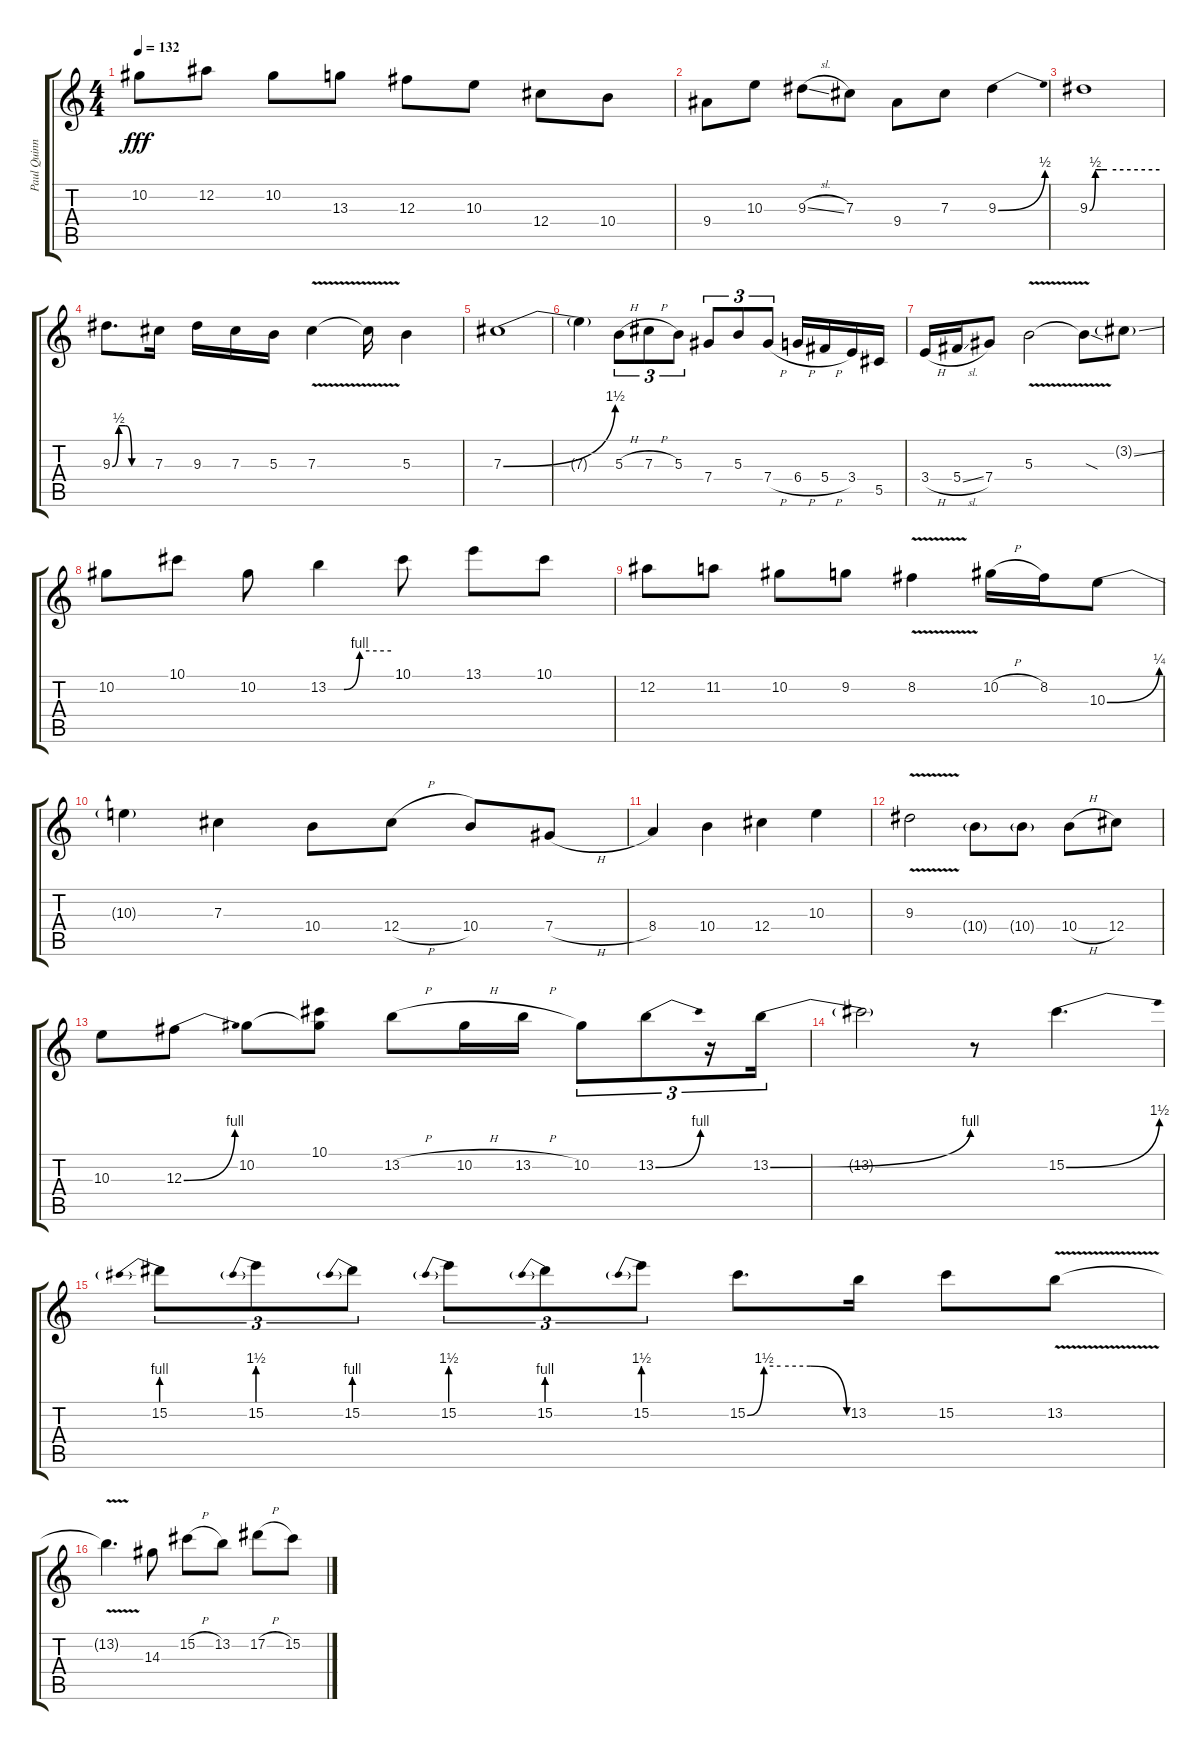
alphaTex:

\track ("Paul Quinn" "Paul Quinn") {instrument overdrivenguitar}
\staff {score tabs}
\tuning (Eb4 Bb3 Gb3 Db3 Ab2 Eb2) {hide}
\ts (4 4)
\tempo 132
\clef g2
\ks c
10.2.8{dy fff} 12.2.8 10.2.8 13.3.8 12.3.8 10.3.8 12.4.8 10.4.8 |
9.4.8 10.3.8 9.3{sl}.8 7.3.8 9.4.8 7.3.8 9.3{be (bend 0 0 60 2)}.4 |
9.3{be (custom 0 0 5 2 10 2 15 2 60 2)}.1 |
9.3{be (custom 0 0 10 2 20 2 30 0 60 0)}.8{d} 7.3.16 9.3.16 7.3.16 5.3.16 7.3{v}.4 7.3{t}.16 5.3.4 |
7.3{be (bend 0 0 60 6)}.1 |
7.3{t}.4 5.3{h}.8{tu (3 2)} 7.3{h}.8{tu (3 2)} 5.3.8{tu (3 2)} 7.4.8{tu (3 2)} 5.3.8{tu (3 2)} 7.4{h}.8{tu (3 2)} 6.4{h}.16 5.4{h}.16 3.4.16 5.5.16 |
3.4{h}.16 5.4{sl}.16 7.4.8 5.3{v}.2 5.3{sod t}.8 3.2{ss g}.8 |
10.2.8 10.1.8 10.2.8 13.2{be (custom 0 0 15 0 30 4 60 4)}.4 10.1.8 13.1.8 10.1.8 |
12.2.8 11.2.8 10.2.8 9.2.8 8.2{v}.4 10.2{h}.16 8.2.16 10.3{be (bend 0 0 60 1)}.8 |
10.3{t}.4 7.3.4 10.4.8 12.4{h}.8 10.4.8 7.4{h}.8 |
8.4.4 10.4.4 12.4.4 10.3.4 |
9.3{v}.2 10.4{g}.8 10.4{g}.8 10.4{h}.8 12.4.8 |
10.3.8 12.3{be (bend 0 0 60 4)}.8 10.2.8 (10.1 10.2{t}).8 13.2{h}.8 10.2{h}.16 13.2{h}.16 10.2.8{tu (3 2)} 13.2{be (bend 0 0 60 4)}.8{tu (3 2)} r.16{tu (3 2)} 13.2{be (bend 0 0 60 4)}.16{tu (3 2)} |
13.2{t}.2 r.8 15.2{be (bend 0 0 60 6)}.4{d} |
15.2{be (prebend 0 4 60 4)}.8{tu (3 2)} 15.2{be (prebend 0 6 60 6)}.8{tu (3 2)} 15.2{be (prebend 0 4 60 4)}.8{tu (3 2)} 15.2{be (prebend 0 6 60 6)}.8{tu (3 2)} 15.2{be (prebend 0 4 60 4)}.8{tu (3 2)} 15.2{be (prebend 0 6 60 6)}.8{tu (3 2)} 15.2{be (custom 0 0 10 6 20 6 38 6 60 0)}.8{d} 13.2.16 15.2.8 13.2{v}.8 |
13.2{t}.4{d} 14.3.8 15.2{h}.8 13.2.8 17.2{h}.8 15.2.8
